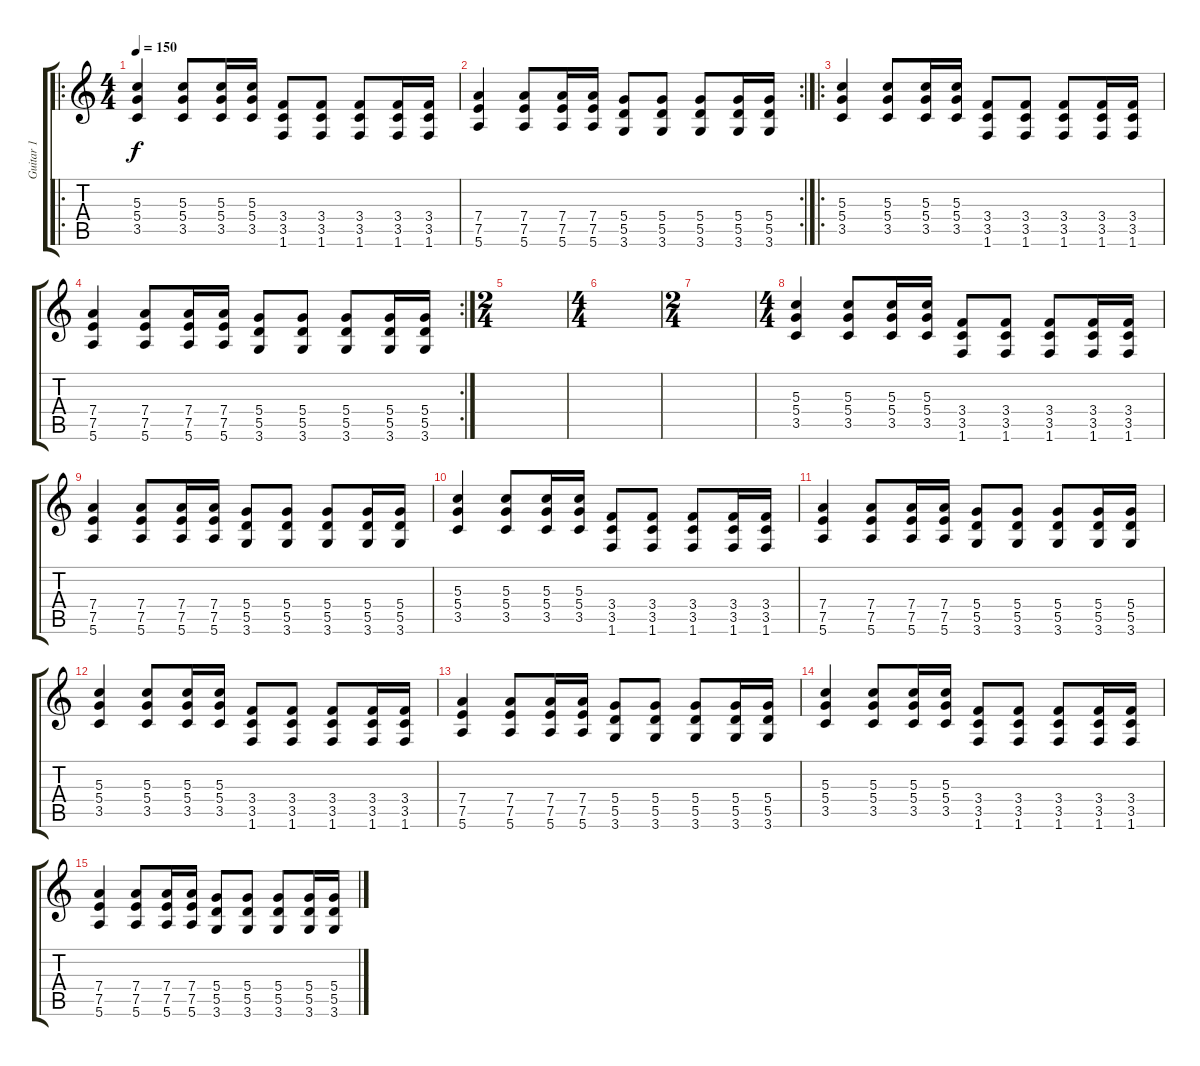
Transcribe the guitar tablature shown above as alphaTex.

\track ("Guitar 1" "Guitar 1") {instrument distortionguitar}
\staff {score tabs}
\tuning (E4 B3 G3 D3 A2 E2) {hide}
\ro
\ts (4 4)
\tempo 150
\clef g2
\ks c
(5.3 5.4 3.5).4{dy f instrument distortionguitar} (5.3 5.4 3.5).8 (5.3 5.4 3.5).16 (5.3 5.4 3.5).16 (3.4 3.5 1.6).8 (3.4 3.5 1.6).8 (3.4 3.5 1.6).8 (3.4 3.5 1.6).16 (3.4 3.5 1.6).16 |
\rc 2
(7.4 7.5 5.6).4 (7.4 7.5 5.6).8 (7.4 7.5 5.6).16 (7.4 7.5 5.6).16 (5.4 5.5 3.6).8 (5.4 5.5 3.6).8 (5.4 5.5 3.6).8 (5.4 5.5 3.6).16 (5.4 5.5 3.6).16 |
\ro
(5.3 5.4 3.5).4 (5.3 5.4 3.5).8 (5.3 5.4 3.5).16 (5.3 5.4 3.5).16 (3.4 3.5 1.6).8 (3.4 3.5 1.6).8 (3.4 3.5 1.6).8 (3.4 3.5 1.6).16 (3.4 3.5 1.6).16 |
\rc 2
(7.4 7.5 5.6).4 (7.4 7.5 5.6).8 (7.4 7.5 5.6).16 (7.4 7.5 5.6).16 (5.4 5.5 3.6).8 (5.4 5.5 3.6).8 (5.4 5.5 3.6).8 (5.4 5.5 3.6).16 (5.4 5.5 3.6).16 |
\ts (2 4)
|
\ts (4 4)
|
\ts (2 4)
|
\ts (4 4)
(5.3 5.4 3.5).4 (5.3 5.4 3.5).8 (5.3 5.4 3.5).16 (5.3 5.4 3.5).16 (3.4 3.5 1.6).8 (3.4 3.5 1.6).8 (3.4 3.5 1.6).8 (3.4 3.5 1.6).16 (3.4 3.5 1.6).16 |
(7.4 7.5 5.6).4 (7.4 7.5 5.6).8 (7.4 7.5 5.6).16 (7.4 7.5 5.6).16 (5.4 5.5 3.6).8 (5.4 5.5 3.6).8 (5.4 5.5 3.6).8 (5.4 5.5 3.6).16 (5.4 5.5 3.6).16 |
(5.3 5.4 3.5).4 (5.3 5.4 3.5).8 (5.3 5.4 3.5).16 (5.3 5.4 3.5).16 (3.4 3.5 1.6).8 (3.4 3.5 1.6).8 (3.4 3.5 1.6).8 (3.4 3.5 1.6).16 (3.4 3.5 1.6).16 |
(7.4 7.5 5.6).4 (7.4 7.5 5.6).8 (7.4 7.5 5.6).16 (7.4 7.5 5.6).16 (5.4 5.5 3.6).8 (5.4 5.5 3.6).8 (5.4 5.5 3.6).8 (5.4 5.5 3.6).16 (5.4 5.5 3.6).16 |
(5.3 5.4 3.5).4 (5.3 5.4 3.5).8 (5.3 5.4 3.5).16 (5.3 5.4 3.5).16 (3.4 3.5 1.6).8 (3.4 3.5 1.6).8 (3.4 3.5 1.6).8 (3.4 3.5 1.6).16 (3.4 3.5 1.6).16 |
(7.4 7.5 5.6).4 (7.4 7.5 5.6).8 (7.4 7.5 5.6).16 (7.4 7.5 5.6).16 (5.4 5.5 3.6).8 (5.4 5.5 3.6).8 (5.4 5.5 3.6).8 (5.4 5.5 3.6).16 (5.4 5.5 3.6).16 |
(5.3 5.4 3.5).4 (5.3 5.4 3.5).8 (5.3 5.4 3.5).16 (5.3 5.4 3.5).16 (3.4 3.5 1.6).8 (3.4 3.5 1.6).8 (3.4 3.5 1.6).8 (3.4 3.5 1.6).16 (3.4 3.5 1.6).16 |
(7.4 7.5 5.6).4 (7.4 7.5 5.6).8 (7.4 7.5 5.6).16 (7.4 7.5 5.6).16 (5.4 5.5 3.6).8 (5.4 5.5 3.6).8 (5.4 5.5 3.6).8 (5.4 5.5 3.6).16 (5.4 5.5 3.6).16
